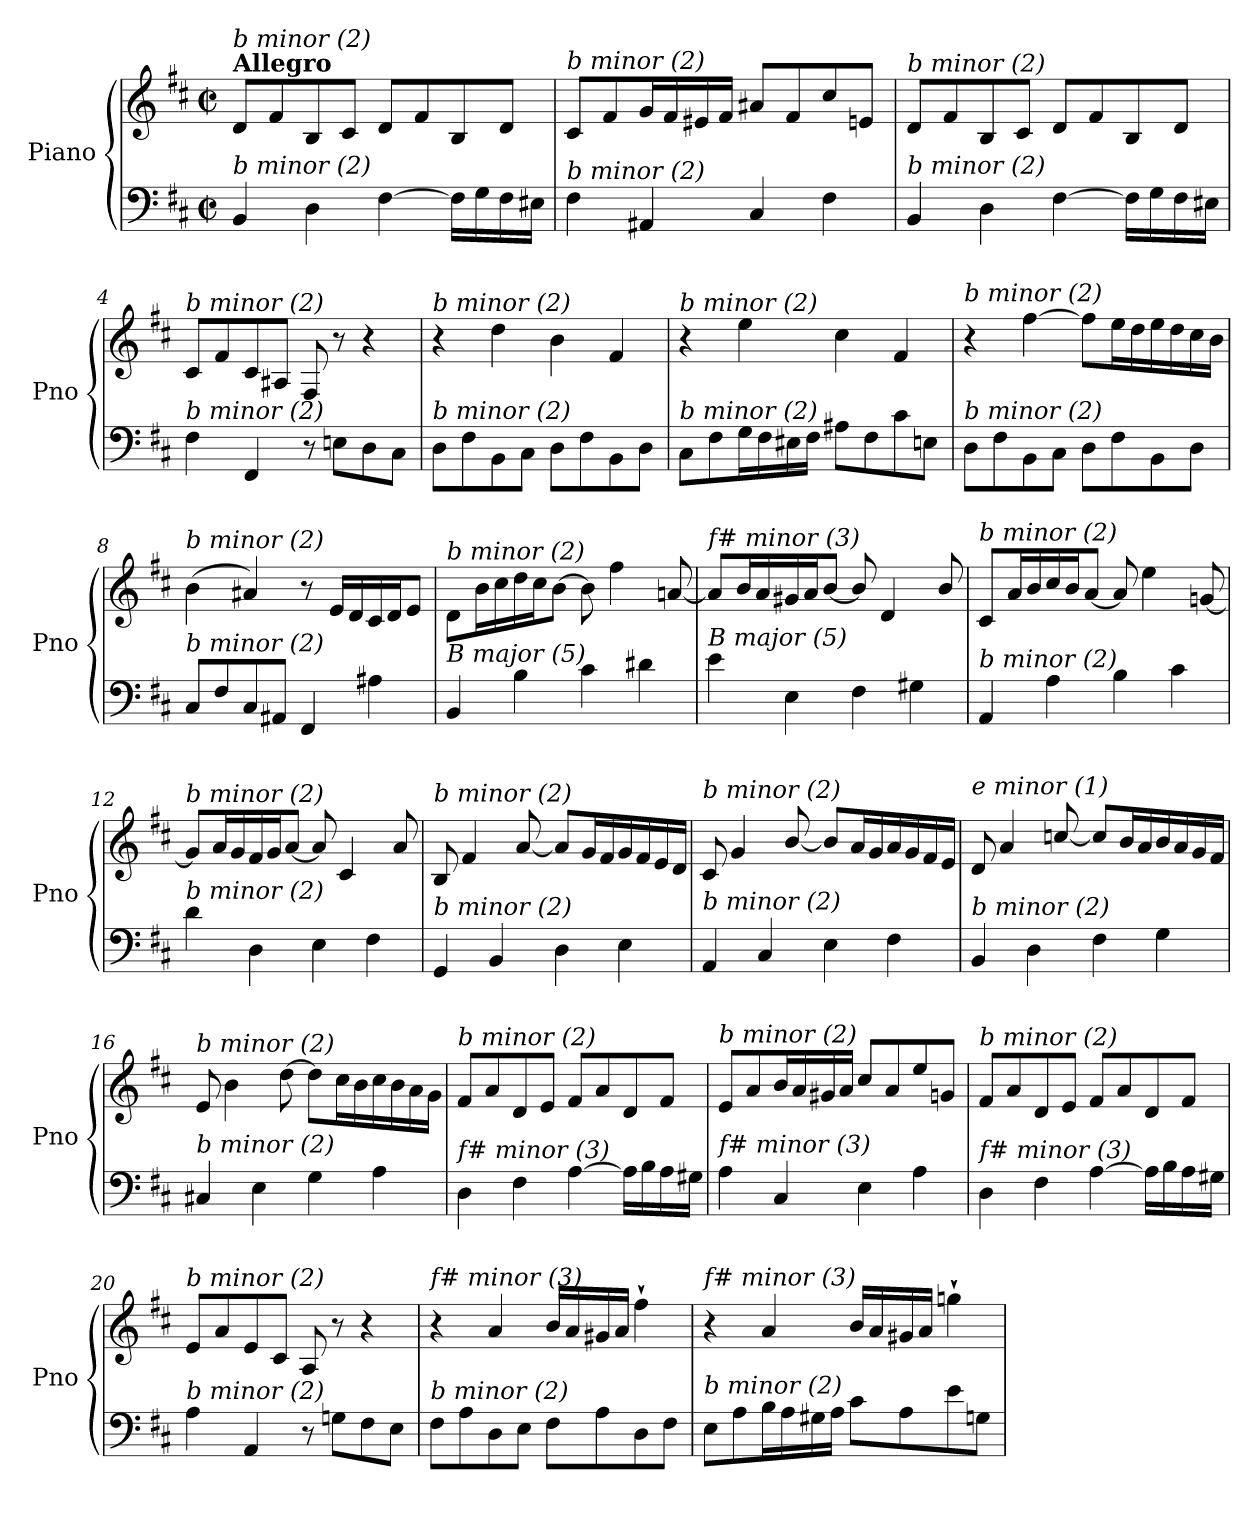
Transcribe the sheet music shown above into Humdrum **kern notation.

**kern	**kern
*part1	*part1
*staff2	*staff1
*I"Piano	*
*I'Pno	*
*clefF4	*clefG2
*k[f#c#]	*k[f#c#]
*M2/2	*M2/2
*met(c|)	*met(c|)
=1	=1
!	!LO:TX:a:B:t=Allegro
!	!LO:TX:i:t=b minor (2)
!LO:TX:i:t=b minor (2)	!
4BB/	8d/L
.	8f#/
4D\	8B/
.	8c#/J
[4F#\	8d/L
.	8f#/
16F#\LL]	8B/
16G\	.
16F#\	8d/J
16E#X\JJ	.
=2	=2
!	!LO:TX:i:t=b minor (2)
!LO:TX:i:t=b minor (2)	!
4F#\	8c#/L
.	8f#/
4AA#X/	16g/L
.	16f#/
.	16e#X/
.	16f#/JJ
4C#/	8a#X/L
.	8f#/
4F#\	8cc#/
.	8en/J
=3	=3
!	!LO:TX:i:t=b minor (2)
!LO:TX:i:t=b minor (2)	!
4BB/	8d/L
.	8f#/
4D\	8B/
.	8c#/J
[4F#\	8d/L
.	8f#/
16F#\LL]	8B/
16G\	.
16F#\	8d/J
16E#X\JJ	.
=4	=4
!	!LO:TX:i:t=b minor (2)
!LO:TX:i:t=b minor (2)	!
4F#\	8c#/L
.	8f#/
4FF#/	8c#/
.	8A#X/J
8r	8F#/
8En\L	8r
8D\	4r
8C#\J	.
!!LO:LB:g=z
=5	=5
!	!LO:TX:i:t=b minor (2)
!LO:TX:i:t=b minor (2)	!
8D\L	4r
8F#\	.
8BB\	4dd\
8C#\J	.
8D\L	4b\
8F#\	.
8BB\	4f#/
8D\J	.
=6	=6
!	!LO:TX:i:t=b minor (2)
!LO:TX:i:t=b minor (2)	!
8C#\L	4r
8F#\	.
16G\L	4ee\
16F#\	.
16E#X\	.
16F#\JJ	.
8A#X\L	4cc#\
8F#\	.
8c#\	4f#/
8En\J	.
=7	=7
!	!LO:TX:i:t=b minor (2)
!LO:TX:i:t=b minor (2)	!
8D\L	4r
8F#\	.
8BB\	[4ff#\
8C#\J	.
8D\L	8ff#\L]
8F#\	16ee\L
.	16dd\
8BB\	16ee\
.	16dd\
8D\J	16cc#\
.	16b\JJ
=8	=8
!	!LO:TX:i:t=b minor (2)
!LO:TX:i:t=b minor (2)	!
8C#/L	(4b\
8F#/	.
8C#/	4a#X/)
8AA#X/J	.
4FF#/	8r
.	16e/LL
.	16d/
4A#X\	16c#/
.	16d/J
.	8e/J
=9	=9
!	!LO:TX:i:t=b minor (2)
!LO:TX:i:t=B major (5)	!
4BB/	8d\L
.	16b\L
.	16cc#\
4B\	16dd\
.	16cc#\J
.	[8b\J
4c#\	8b\]
.	4ff#\
4d#X\	.
.	[8an/
!!LO:LB:g=z
=10	=10
!	!LO:TX:i:t=f# minor (3)
!LO:TX:i:t=B major (5)	!
4e\	8a/L]
.	16b/L
.	16a/
4E\	16g#X/
.	16a/J
.	[8b/J
4F#\	8b/]
.	4d/
4G#X\	.
.	8b/
=11	=11
!	!LO:TX:i:t=b minor (2)
!LO:TX:i:t=b minor (2)	!
4AA/	8c#/L
.	16a/L
.	16b/
4A\	16cc#/
.	16b/J
.	[8a/J
4B\	8a/]
.	4ee\
4c#\	.
.	[8gn/
=12	=12
!	!LO:TX:i:t=b minor (2)
!LO:TX:i:t=b minor (2)	!
4d\	8g/L]
.	16a/L
.	16g/
4D\	16f#/
.	16g/J
.	[8a/J
4E\	8a/]
.	4c#/
4F#\	.
.	8a/
=13	=13
!	!LO:TX:i:t=b minor (2)
!LO:TX:i:t=b minor (2)	!
4GG/	8B/
.	4f#/
4BB/	.
.	[8a/
4D\	8a/L]
.	16g/L
.	16f#/
4E\	16g/
.	16f#/
.	16e/
.	16d/JJ
=14	=14
!	!LO:TX:i:t=b minor (2)
!LO:TX:i:t=b minor (2)	!
4AA/	8c#/
.	4g/
4C#/	.
.	[8b/
4E\	8b/L]
.	16a/L
.	16g/
4F#\	16a/
.	16g/
.	16f#/
.	16e/JJ
!!LO:LB:g=z
=15	=15
!	!LO:TX:i:t=e minor (1)
!LO:TX:i:t=b minor (2)	!
4BB/	8d/
.	4a/
4D\	.
.	[8ccn/
4F#\	8cc/L]
.	16b/L
.	16a/
4G\	16b/
.	16a/
.	16g/
.	16f#/JJ
=16	=16
!	!LO:TX:i:t=b minor (2)
!LO:TX:i:t=b minor (2)	!
4C#X/	8e/
.	4b\
4E\	.
.	[8dd\
4G\	8dd\L]
.	16cc#\L
.	16b\
4A\	16cc#\
.	16b\
.	16a\
.	16g\JJ
=17	=17
!	!LO:TX:i:t=b minor (2)
!LO:TX:i:t=f# minor (3)	!
4D\	8f#/L
.	8a/
4F#\	8d/
.	8e/J
[4A\	8f#/L
.	8a/
16A\LL]	8d/
16B\	.
16A\	8f#/J
16G#X\JJ	.
=18	=18
!	!LO:TX:i:t=b minor (2)
!LO:TX:i:t=f# minor (3)	!
4A\	8e/L
.	8a/
4C#/	16b/L
.	16a/
.	16g#X/
.	16a/JJ
4E\	8cc#/L
.	8a/
4A\	8ee/
.	8gn/J
=19	=19
!	!LO:TX:i:t=b minor (2)
!LO:TX:i:t=f# minor (3)	!
4D\	8f#/L
.	8a/
4F#\	8d/
.	8e/J
[4A\	8f#/L
.	8a/
16A\LL]	8d/
16B\	.
16A\	8f#/J
16G#X\JJ	.
!!LO:LB:g=z
=20	=20
!	!LO:TX:i:t=b minor (2)
!LO:TX:i:t=b minor (2)	!
4A\	8e/L
.	8a/
4AA/	8e/
.	8c#/J
8r	8A/
8Gn\L	8r
8F#\	4r
8E\J	.
=21	=21
!	!LO:TX:i:t=f# minor (3)
!LO:TX:i:t=b minor (2)	!
8F#\L	4r
8A\	.
8D\	4a/
8E\J	.
8F#\L	16b/LL
.	16a/
8A\	16g#X/
.	16a/JJ
8D\	4ff#`\
8F#\J	.
=22	=22
!	!LO:TX:i:t=f# minor (3)
!LO:TX:i:t=b minor (2)	!
8E\L	4r
8A\	.
16B\L	4a/
16A\	.
16G#X\	.
16A\JJ	.
8c#\L	16b/LL
.	16a/
8A\	16g#X/
.	16a/JJ
8e\	4ggn`\
8Gn\J	.
=	=
*-	*-
